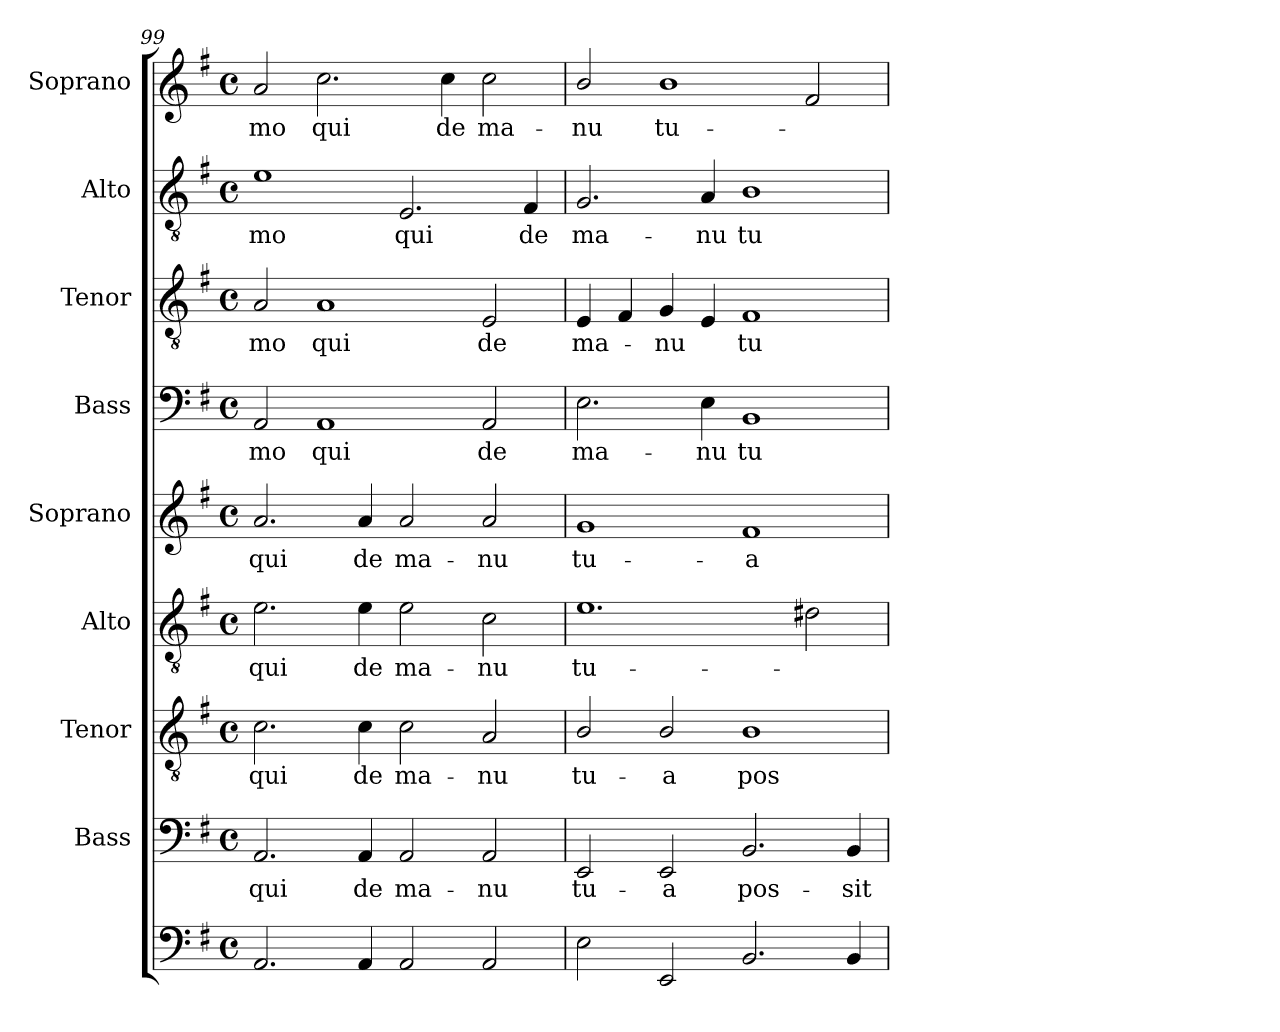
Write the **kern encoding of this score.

**kern	**kern	**text	**kern	**text	**kern	**text	**kern	**text	**kern	**text	**kern	**text	**kern	**text	**kern	**text
*part9	*part8	*part8	*part7	*part7	*part6	*part6	*part5	*part5	*part4	*part4	*part3	*part3	*part2	*part2	*part1	*part1
*staff9	*staff8	*staff8	*staff7	*staff7	*staff6	*staff6	*staff5	*staff5	*staff4	*staff4	*staff3	*staff3	*staff2	*staff2	*staff1	*staff1
*I""Violón y contrabajo"	*I"Bass	*	*I"Tenor	*	*I"Alto	*	*I"Soprano	*	*I"Bass	*	*I"Tenor	*	*I"Alto	*	*I"Soprano	*
*I'Cont.	*I'B.	*	*I'T.	*	*I'A.	*	*I'S.	*	*I'B.	*	*I'T.	*	*I'A.	*	*I'S.	*
*clefF4	*clefF4	*	*clefGv2	*	*clefGv2	*	*clefG2	*	*clefF4	*	*clefGv2	*	*clefGv2	*	*clefG2	*
*	*	*	*ITrd7c12	*	*ITrd7c12	*	*	*	*	*	*ITrd7c12	*	*ITrd7c12	*	*	*
*k[f#]	*k[f#]	*	*k[f#]	*	*k[f#]	*	*k[f#]	*	*k[f#]	*	*k[f#]	*	*k[f#]	*	*k[f#]	*
*G:	*G:	*	*G:	*	*G:	*	*G:	*	*G:	*	*G:	*	*G:	*	*G:	*
*M4/4	*M4/4	*	*M4/4	*	*M4/4	*	*M4/4	*	*M4/4	*	*M4/4	*	*M4/4	*	*M4/4	*
*met(c)	*met(c)	*	*met(c)	*	*met(c)	*	*met(c)	*	*met(c)	*	*met(c)	*	*met(c)	*	*met(c)	*
=99	=99	=99	=99	=99	=99	=99	=99	=99	=99	=99	=99	=99	=99	=99	=99	=99
!	!	!LO:LY:b:color=#000000	!	!	!	!	!	!	!	!	!	!	!	!	!	!
!	!	!	!	!LO:LY:b:color=#000000	!	!	!	!	!	!	!	!	!	!	!	!
!	!	!	!	!	!	!LO:LY:b:color=#000000	!	!	!	!	!	!	!	!	!	!
!	!	!	!	!	!	!	!	!LO:LY:b:color=#000000	!	!	!	!	!	!	!	!
!	!	!	!	!	!	!	!	!	!	!LO:LY:b:color=#000000	!	!	!	!	!	!
!	!	!	!	!	!	!	!	!	!	!	!	!LO:LY:b:color=#000000	!	!	!	!
!	!	!	!	!	!	!	!	!	!	!	!	!	!	!LO:LY:b:color=#000000	!	!
!	!	!	!	!	!	!	!	!	!	!	!	!	!	!	!	!LO:LY:b:color=#000000
2.AAi/	2.AAi/	qui	2.Ci\	qui	2.Ei\	qui	2.ai/	qui	2AAi/	-mo	2AAi/	-mo	1Ei	-mo	2ai/	-mo
!	!	!	!	!	!	!	!	!	!	!LO:LY:b:color=#000000	!	!	!	!	!	!
!	!	!	!	!	!	!	!	!	!	!	!	!LO:LY:b:color=#000000	!	!	!	!
!	!	!	!	!	!	!	!	!	!	!	!	!	!	!	!	!LO:LY:b:color=#000000
.	.	.	.	.	.	.	.	.	1AAi	qui	1AAi	qui	.	.	2.cci\	qui
!	!	!LO:LY:b:color=#000000	!	!	!	!	!	!	!	!	!	!	!	!	!	!
!	!	!	!	!LO:LY:b:color=#000000	!	!	!	!	!	!	!	!	!	!	!	!
!	!	!	!	!	!	!LO:LY:b:color=#000000	!	!	!	!	!	!	!	!	!	!
!	!	!	!	!	!	!	!	!LO:LY:b:color=#000000	!	!	!	!	!	!	!	!
4AAi/	4AAi/	de	4Ci\	de	4Ei\	de	4ai/	de	.	.	.	.	.	.	.	.
!	!	!LO:LY:b:color=#000000	!	!	!	!	!	!	!	!	!	!	!	!	!	!
!	!	!	!	!LO:LY:b:color=#000000	!	!	!	!	!	!	!	!	!	!	!	!
!	!	!	!	!	!	!LO:LY:b:color=#000000	!	!	!	!	!	!	!	!	!	!
!	!	!	!	!	!	!	!	!LO:LY:b:color=#000000	!	!	!	!	!	!	!	!
!	!	!	!	!	!	!	!	!	!	!	!	!	!	!LO:LY:b:color=#000000	!	!
2AAi/	2AAi/	ma-	2Ci\	ma-	2Ei\	ma-	2ai/	ma-	.	.	.	.	2.EEi/	qui	.	.
!	!	!	!	!	!	!	!	!	!	!	!	!	!	!	!	!LO:LY:b:color=#000000
.	.	.	.	.	.	.	.	.	.	.	.	.	.	.	4cci\	de
!	!	!LO:LY:b:color=#000000	!	!	!	!	!	!	!	!	!	!	!	!	!	!
!	!	!	!	!LO:LY:b:color=#000000	!	!	!	!	!	!	!	!	!	!	!	!
!	!	!	!	!	!	!LO:LY:b:color=#000000	!	!	!	!	!	!	!	!	!	!
!	!	!	!	!	!	!	!	!LO:LY:b:color=#000000	!	!	!	!	!	!	!	!
!	!	!	!	!	!	!	!	!	!	!LO:LY:b:color=#000000	!	!	!	!	!	!
!	!	!	!	!	!	!	!	!	!	!	!	!LO:LY:b:color=#000000	!	!	!	!
!	!	!	!	!	!	!	!	!	!	!	!	!	!	!	!	!LO:LY:b:color=#000000
2AAi/	2AAi/	-nu	2AAi/	-nu	2Ci\	-nu	2ai/	-nu	2AAi/	de	2EEi/	de	.	.	2cci\	ma-
!	!	!	!	!	!	!	!	!	!	!	!	!	!	!LO:LY:b:color=#000000	!	!
.	.	.	.	.	.	.	.	.	.	.	.	.	4FF#i/	de	.	.
=100	=100	=100	=100	=100	=100	=100	=100	=100	=100	=100	=100	=100	=100	=100	=100	=100
!	!	!LO:LY:b:color=#000000	!	!	!	!	!	!	!	!	!	!	!	!	!	!
!	!	!	!	!LO:LY:b:color=#000000	!	!	!	!	!	!	!	!	!	!	!	!
!	!	!	!	!	!	!LO:LY:b:color=#000000	!	!	!	!	!	!	!	!	!	!
!	!	!	!	!	!	!	!	!LO:LY:b:color=#000000	!	!	!	!	!	!	!	!
!	!	!	!	!	!	!	!	!	!	!LO:LY:b:color=#000000	!	!	!	!	!	!
!	!	!	!	!	!	!	!	!	!	!	!	!LO:LY:b:color=#000000	!	!	!	!
!	!	!	!	!	!	!	!	!	!	!	!	!	!	!LO:LY:b:color=#000000	!	!
!	!	!	!	!	!	!	!	!	!	!	!	!	!	!	!	!LO:LY:b:color=#000000
2Ei\	2EEi/	tu-	2BBi/	tu-	1.Ei	tu-	1gi	tu-	2.Ei\	ma-	4EEi/	ma-	2.GGi/	ma-	2bi/	-nu
.	.	.	.	.	.	.	.	.	.	.	4FF#i/	.	.	.	.	.
!	!	!LO:LY:b:color=#000000	!	!	!	!	!	!	!	!	!	!	!	!	!	!
!	!	!	!	!LO:LY:b:color=#000000	!	!	!	!	!	!	!	!	!	!	!	!
!	!	!	!	!	!	!	!	!	!	!	!	!LO:LY:b:color=#000000	!	!	!	!
!	!	!	!	!	!	!	!	!	!	!	!	!	!	!	!	!LO:LY:b:color=#000000
2EEi/	2EEi/	-a	2BBi/	-a	.	.	.	.	.	.	4GGi/	-nu	.	.	1bi	tu-
!	!	!	!	!	!	!	!	!	!	!LO:LY:b:color=#000000	!	!	!	!	!	!
!	!	!	!	!	!	!	!	!	!	!	!	!	!	!LO:LY:b:color=#000000	!	!
.	.	.	.	.	.	.	.	.	4Ei\	-nu	4EEi/	.	4AAi/	-nu	.	.
!	!	!LO:LY:b:color=#000000	!	!	!	!	!	!	!	!	!	!	!	!	!	!
!	!	!	!	!LO:LY:b:color=#000000	!	!	!	!	!	!	!	!	!	!	!	!
!	!	!	!	!	!	!	!	!LO:LY:b:color=#000000	!	!	!	!	!	!	!	!
!	!	!	!	!	!	!	!	!	!	!LO:LY:b:color=#000000	!	!	!	!	!	!
!	!	!	!	!	!	!	!	!	!	!	!	!LO:LY:b:color=#000000	!	!	!	!
!	!	!	!	!	!	!	!	!	!	!	!	!	!	!LO:LY:b:color=#000000	!	!
2.BBi/	2.BBi/	pos-	1BBi	pos-	.	.	1f#i	-a	1BBi	tu-	1FF#i	tu-	1BBi	tu-	.	.
.	.	.	.	.	2D#Xi\	.	.	.	.	.	.	.	.	.	2f#i/	.
!	!	!LO:LY:b:color=#000000	!	!	!	!	!	!	!	!	!	!	!	!	!	!
4BBi/	4BBi/	-sit	.	.	.	.	.	.	.	.	.	.	.	.	.	.
=	=	=	=	=	=	=	=	=	=	=	=	=	=	=	=	=
*-	*-	*-	*-	*-	*-	*-	*-	*-	*-	*-	*-	*-	*-	*-	*-	*-
